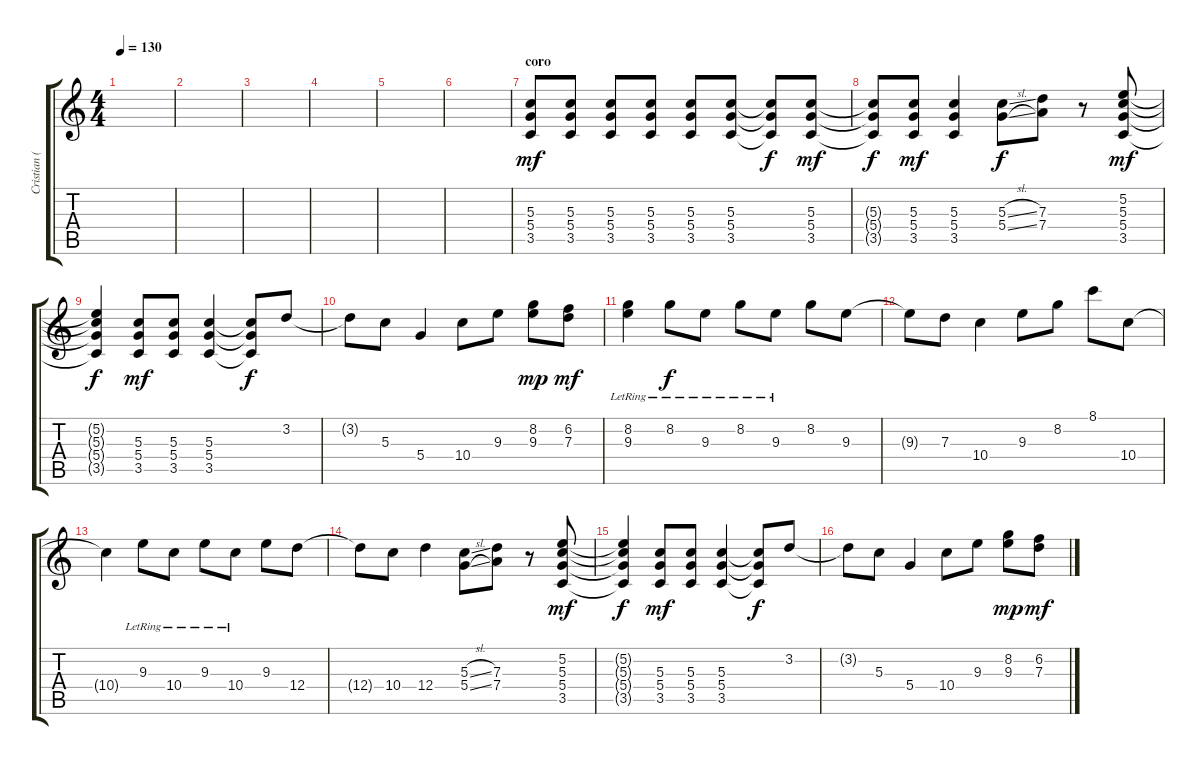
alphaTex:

\track ("Cristian (guitarra)" "Cristian (") {instrument distortionguitar}
\staff {score tabs}
\tuning (E4 B3 G3 D3 A2 E2) {hide}
\ts (4 4)
\tempo 130
\clef g2
\ks c
|
|
|
|
|
|
\section ("" "coro")
(5.3 5.4 3.5).8{dy mf volume 13} (5.3 5.4 3.5).8 (5.3 5.4 3.5).8 (5.3 5.4 3.5).8 (5.3 5.4 3.5).8 (5.3 5.4 3.5).8 (5.3{t} 5.4{t} 3.5{t}).8{dy f} (5.3 5.4 3.5).8{dy mf} |
(5.3{t} 5.4{t} 3.5{t}).8{dy f} (5.3 5.4 3.5).8{dy mf} (5.3 5.4 3.5).4 (5.3{sl} 5.4{sl}).8{dy f} (7.3 7.4).8 r.8 (5.2 5.3 5.4 3.5).8{dy mf} |
(5.2{t} 5.3{t} 5.4{t} 3.5{t}).4{dy f} (5.3 5.4 3.5).8{dy mf} (5.3 5.4 3.5).8 (5.3 5.4 3.5).4 (5.3{t} 5.4{t} 3.5{t}).8{dy f} 3.2.8 |
3.2{t}.8 5.3.8 5.4.4 10.4.8 9.3.8 (8.2 9.3).8{dy mp} (6.2 7.3).8{dy mf} |
(8.2{lr} 9.3{lr}).4 8.2{lr}.8{dy f} 9.3{lr}.8 8.2{lr}.8 9.3{lr}.8 8.2.8 9.3.8 |
9.3{t}.8 7.3.8 10.4.4 9.3.8 8.2.8 8.1.8 10.4.8 |
10.4{t}.4 9.3{lr}.8 10.4{lr}.8 9.3{lr}.8 10.4{lr}.8 9.3.8 12.4.8 |
12.4{t}.8 10.4.8 12.4.4 (5.3{sl} 5.4{sl}).8 (7.3 7.4).8 r.8 (5.2 5.3 5.4 3.5).8{dy mf} |
(5.2{t} 5.3{t} 5.4{t} 3.5{t}).4{dy f} (5.3 5.4 3.5).8{dy mf} (5.3 5.4 3.5).8 (5.3 5.4 3.5).4 (5.3{t} 5.4{t} 3.5{t}).8{dy f} 3.2.8 |
3.2{t}.8 5.3.8 5.4.4 10.4.8 9.3.8 (8.2 9.3).8{dy mp} (6.2 7.3).8{dy mf}
